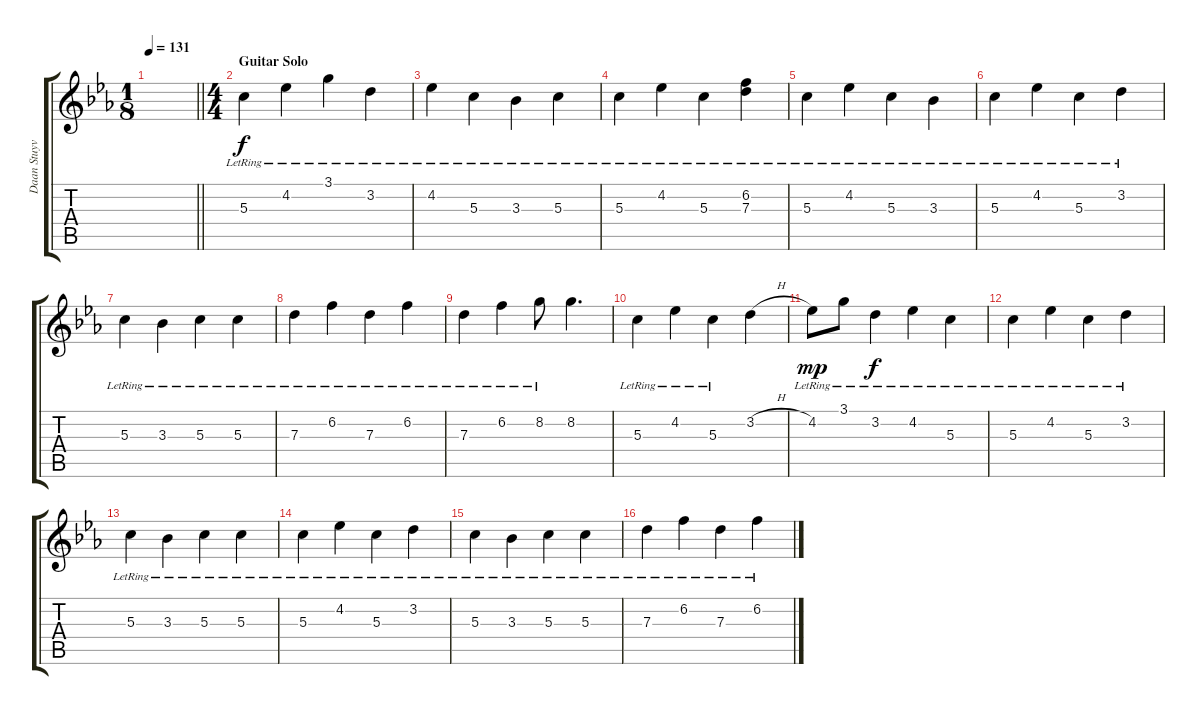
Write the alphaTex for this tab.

\track ("Daan Stuyven (elec. gtr.)" "Daan Stuyv") {instrument overdrivenguitar}
\staff {score tabs}
\tuning (E4 B3 G3 D3 A2 E2) {hide}
\ts (1 8)
\tempo 131
\clef g2
\barLineRight lightlight
\ks cminor
|
\ts (4 4)
\section ("" "Guitar Solo")
5.3{lr}.4 4.2{lr}.4 3.1{lr}.4 3.2{lr}.4 |
4.2{lr}.4 5.3{lr}.4 3.3{lr}.4 5.3{lr}.4 |
5.3{lr}.4 4.2{lr}.4 5.3{lr}.4 (6.2{lr} 7.3{lr}).4 |
5.3{lr}.4 4.2{lr}.4 5.3{lr}.4 3.3{lr}.4 |
5.3{lr}.4 4.2{lr}.4 5.3{lr}.4 3.2{lr}.4 |
5.3{lr}.4 3.3{lr}.4 5.3{lr}.4 5.3{lr}.4 |
7.3{lr}.4 6.2{lr}.4 7.3{lr}.4 6.2{lr}.4 |
7.3{lr}.4 6.2{lr}.4 8.2{lr}.8 8.2.4{d} |
5.3{lr}.4 4.2{lr}.4 5.3{lr}.4 3.2{h}.4 |
4.2{lr}.8{dy mp} 3.1{lr}.8 3.2{lr}.4{dy f} 4.2{lr}.4 5.3{lr}.4 |
5.3{lr}.4 4.2{lr}.4 5.3{lr}.4 3.2{lr}.4 |
5.3{lr}.4 3.3{lr}.4 5.3{lr}.4 5.3{lr}.4 |
5.3{lr}.4 4.2{lr}.4 5.3{lr}.4 3.2{lr}.4 |
5.3{lr}.4 3.3{lr}.4 5.3{lr}.4 5.3{lr}.4 |
7.3{lr}.4 6.2{lr}.4 7.3{lr}.4 6.2{lr}.4
